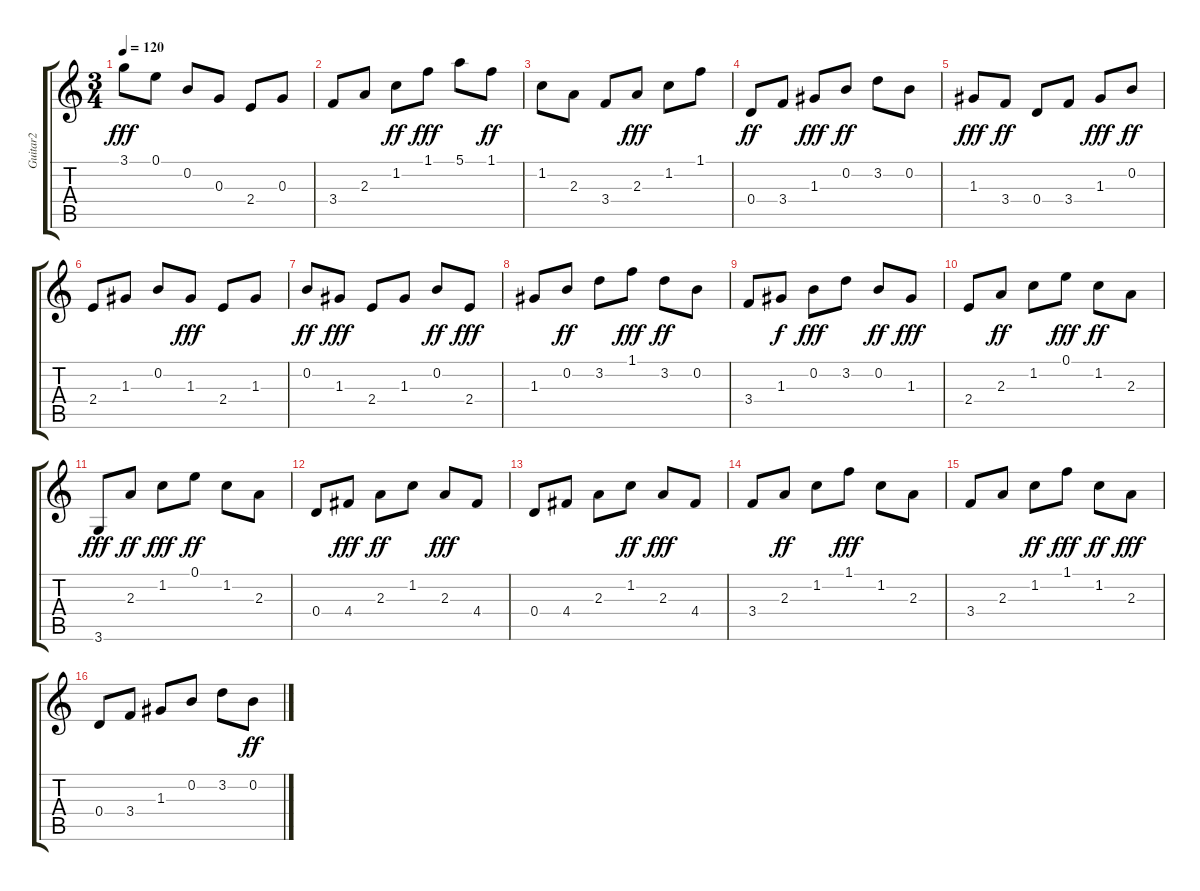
\track ("Guitar2" "Guitar2") {instrument acousticguitarnylon}
\staff {score tabs}
\tuning (E4 B3 G3 D3 A2 E2) {hide}
\ts (3 4)
\tempo 120
\clef g2
\ks c
3.1.8{dy fff} 0.1.8 0.2.8 0.3.8 2.4.8 0.3.8 |
3.4.8 2.3.8 1.2.8{dy ff} 1.1.8{dy fff} 5.1.8 1.1.8{dy ff} |
1.2.8 2.3.8 3.4.8 2.3.8{dy fff} 1.2.8 1.1.8 |
0.4.8{dy ff} 3.4.8 1.3.8{dy fff} 0.2.8{dy ff} 3.2.8 0.2.8 |
1.3.8{dy fff} 3.4.8{dy ff} 0.4.8 3.4.8 1.3.8{dy fff} 0.2.8{dy ff} |
2.4.8 1.3.8 0.2.8 1.3.8{dy fff} 2.4.8 1.3.8 |
0.2.8{dy ff} 1.3.8{dy fff} 2.4.8 1.3.8 0.2.8{dy ff} 2.4.8{dy fff} |
1.3.8 0.2.8{dy ff} 3.2.8 1.1.8{dy fff} 3.2.8{dy ff} 0.2.8 |
3.4.8 1.3.8{dy f} 0.2.8{dy fff} 3.2.8 0.2.8{dy ff} 1.3.8{dy fff} |
2.4.8 2.3.8{dy ff} 1.2.8 0.1.8{dy fff} 1.2.8{dy ff} 2.3.8 |
3.6.8{dy fff} 2.3.8{dy ff} 1.2.8{dy fff} 0.1.8{dy ff} 1.2.8 2.3.8 |
0.4.8 4.4.8{dy fff} 2.3.8{dy ff} 1.2.8 2.3.8{dy fff} 4.4.8 |
0.4.8 4.4.8 2.3.8 1.2.8{dy ff} 2.3.8{dy fff} 4.4.8 |
3.4.8 2.3.8{dy ff} 1.2.8 1.1.8{dy fff} 1.2.8 2.3.8 |
3.4.8 2.3.8 1.2.8{dy ff} 1.1.8{dy fff} 1.2.8{dy ff} 2.3.8{dy fff} |
0.4.8 3.4.8 1.3.8 0.2.8 3.2.8 0.2.8{dy ff}
